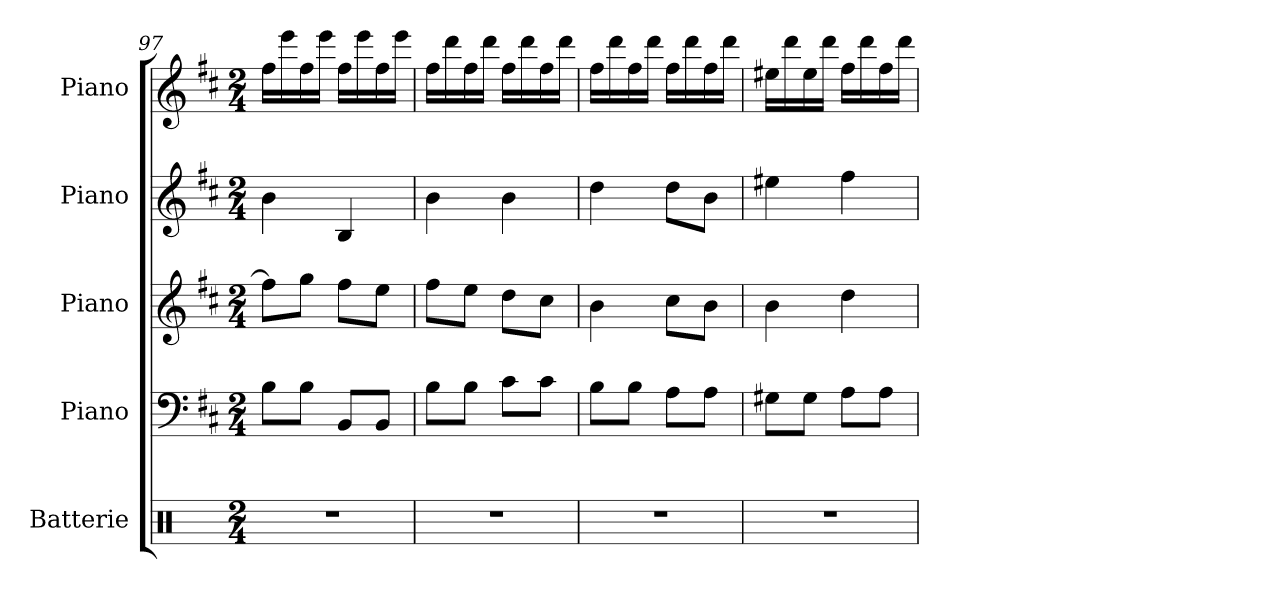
**kern	**kern	**kern	**kern	**kern
*part5	*part4	*part3	*part2	*part1
*staff5	*staff4	*staff3	*staff2	*staff1
*I"Batterie	*I"Piano	*I"Piano	*I"Piano	*I"Piano
*I'Batt.	*I'Pia.	*I'Pia.	*I'Pia.	*I'Pia.
*clefX	*clefF4	*clefG2	*clefG2	*clefG2
*k[]	*k[f#c#]	*k[f#c#]	*k[f#c#]	*k[f#c#]
*M2/4	*M2/4	*M2/4	*M2/4	*M2/4
=97	=97	=97	=97	=97
2r	8B\L	8ff#\L]	4b\	16ff#\LL
.	.	.	.	16eee\
.	8B\J	8gg\J	.	16ff#\
.	.	.	.	16eee\JJ
.	8BB/L	8ff#\L	4B/	16ff#\LL
.	.	.	.	16eee\
.	8BB/J	8ee\J	.	16ff#\
.	.	.	.	16eee\JJ
=98	=98	=98	=98	=98
2r	8B\L	8ff#\L	4b\	16ff#\LL
.	.	.	.	16ddd\
.	8B\J	8ee\J	.	16ff#\
.	.	.	.	16ddd\JJ
.	8c#\L	8dd\L	4b\	16ff#\LL
.	.	.	.	16ddd\
.	8c#\J	8cc#\J	.	16ff#\
.	.	.	.	16ddd\JJ
=99	=99	=99	=99	=99
2r	8B\L	4b\	4dd\	16ff#\LL
.	.	.	.	16ddd\
.	8B\J	.	.	16ff#\
.	.	.	.	16ddd\JJ
.	8A\L	8cc#\L	8dd\L	16ff#\LL
.	.	.	.	16ddd\
.	8A\J	8b\J	8b\J	16ff#\
.	.	.	.	16ddd\JJ
=100	=100	=100	=100	=100
2r	8G#X\L	4b\	4ee#X\	16ee#X\LL
.	.	.	.	16ddd\
.	8G#\J	.	.	16ee#\
.	.	.	.	16ddd\JJ
.	8A\L	4dd\	4ff#\	16ff#\LL
.	.	.	.	16ddd\
.	8A\J	.	.	16ff#\
.	.	.	.	16ddd\JJ
=	=	=	=	=
*-	*-	*-	*-	*-
